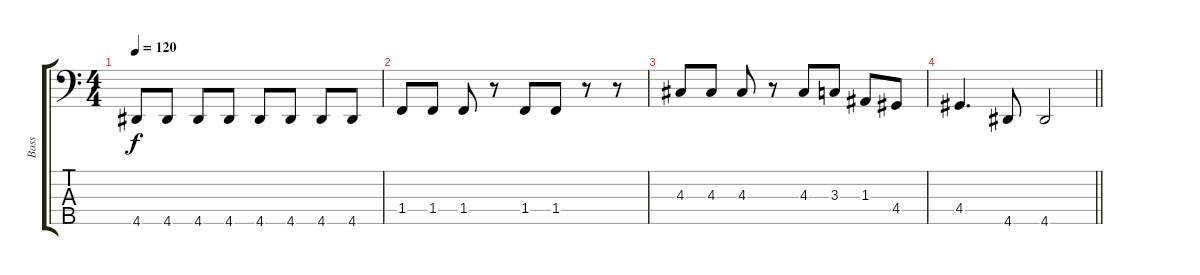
\track ("Bass" "Bass") {instrument electricbassfinger}
\staff {score tabs}
\tuning (G2 D2 A1 E1 B0) {hide}
\ts (4 4)
\tempo 120
\clef f4
\ks c
4.5.8{dy f} 4.5.8 4.5.8 4.5.8 4.5.8 4.5.8 4.5.8 4.5.8 |
1.4.8 1.4.8 1.4.8 r.8 1.4.8 1.4.8 r.8 r.8 |
4.3.8 4.3.8 4.3.8 r.8 4.3.8 3.3.8 1.3.8 4.4.8 |
\barLineRight lightlight
4.4.4{d} 4.5.8 4.5.2
